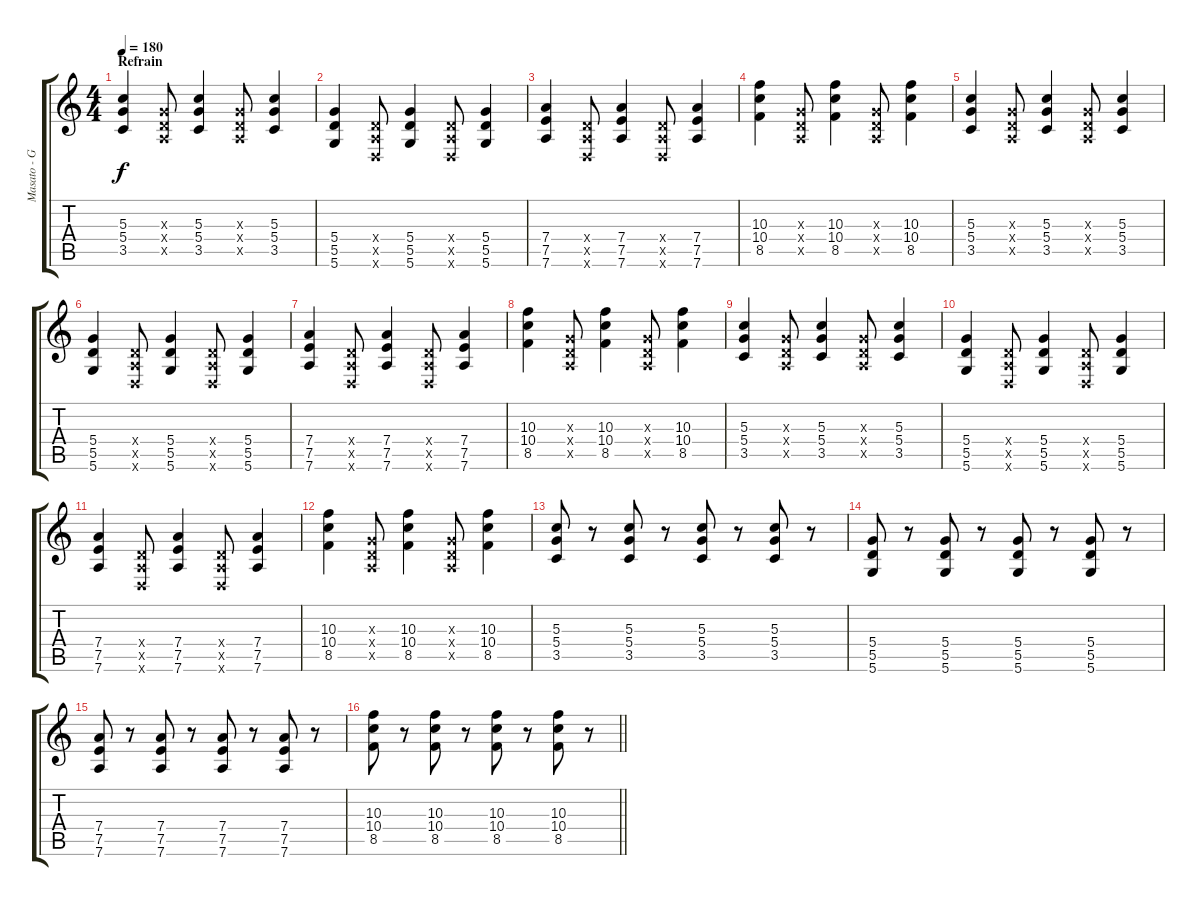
\track ("Masato - Guitare 1" "Masato - G") {instrument distortionguitar}
\staff {score tabs}
\tuning (E4 B3 G3 D3 A2 D2) {hide}
\ts (4 4)
\section ("" "Refrain")
\tempo 180
\clef g2
\ks c
(5.3 5.4 3.5).4{dy f} (0.3{x} 0.4{x} 0.5{x}).8 (5.3 5.4 3.5).4 (0.3{x} 0.4{x} 0.5{x}).8 (5.3 5.4 3.5).4 |
(5.4 5.5 5.6).4 (0.4{x} 0.5{x} 0.6{x}).8 (5.4 5.5 5.6).4 (0.4{x} 0.5{x} 0.6{x}).8 (5.4 5.5 5.6).4 |
(7.4 7.5 7.6).4 (0.4{x} 0.5{x} 0.6{x}).8 (7.4 7.5 7.6).4 (0.4{x} 0.5{x} 0.6{x}).8 (7.4 7.5 7.6).4 |
(10.3 10.4 8.5).4 (0.3{x} 0.4{x} 0.5{x}).8 (10.3 10.4 8.5).4 (0.3{x} 0.4{x} 0.5{x}).8 (10.3 10.4 8.5).4 |
(5.3 5.4 3.5).4 (0.3{x} 0.4{x} 0.5{x}).8 (5.3 5.4 3.5).4 (0.3{x} 0.4{x} 0.5{x}).8 (5.3 5.4 3.5).4 |
(5.4 5.5 5.6).4 (0.4{x} 0.5{x} 0.6{x}).8 (5.4 5.5 5.6).4 (0.4{x} 0.5{x} 0.6{x}).8 (5.4 5.5 5.6).4 |
(7.4 7.5 7.6).4 (0.4{x} 0.5{x} 0.6{x}).8 (7.4 7.5 7.6).4 (0.4{x} 0.5{x} 0.6{x}).8 (7.4 7.5 7.6).4 |
(10.3 10.4 8.5).4 (0.3{x} 0.4{x} 0.5{x}).8 (10.3 10.4 8.5).4 (0.3{x} 0.4{x} 0.5{x}).8 (10.3 10.4 8.5).4 |
(5.3 5.4 3.5).4 (0.3{x} 0.4{x} 0.5{x}).8 (5.3 5.4 3.5).4 (0.3{x} 0.4{x} 0.5{x}).8 (5.3 5.4 3.5).4 |
(5.4 5.5 5.6).4 (0.4{x} 0.5{x} 0.6{x}).8 (5.4 5.5 5.6).4 (0.4{x} 0.5{x} 0.6{x}).8 (5.4 5.5 5.6).4 |
(7.4 7.5 7.6).4 (0.4{x} 0.5{x} 0.6{x}).8 (7.4 7.5 7.6).4 (0.4{x} 0.5{x} 0.6{x}).8 (7.4 7.5 7.6).4 |
(10.3 10.4 8.5).4 (0.3{x} 0.4{x} 0.5{x}).8 (10.3 10.4 8.5).4 (0.3{x} 0.4{x} 0.5{x}).8 (10.3 10.4 8.5).4 |
(5.3 5.4 3.5).8 r.8 (5.3 5.4 3.5).8 r.8 (5.3 5.4 3.5).8 r.8 (5.3 5.4 3.5).8 r.8 |
(5.4 5.5 5.6).8 r.8 (5.4 5.5 5.6).8 r.8 (5.4 5.5 5.6).8 r.8 (5.4 5.5 5.6).8 r.8 |
(7.4 7.5 7.6).8 r.8 (7.4 7.5 7.6).8 r.8 (7.4 7.5 7.6).8 r.8 (7.4 7.5 7.6).8 r.8 |
\barLineRight lightlight
(10.3 10.4 8.5).8 r.8 (10.3 10.4 8.5).8 r.8 (10.3 10.4 8.5).8 r.8 (10.3 10.4 8.5).8 r.8
